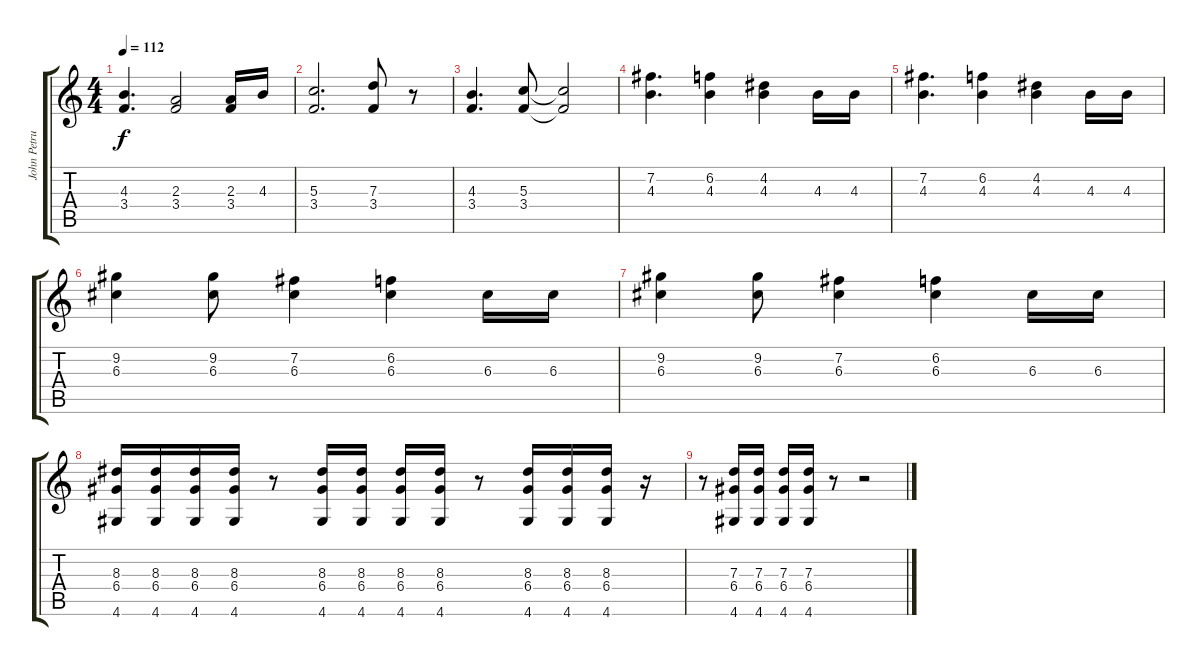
\track ("John Petrucci" "John Petru") {instrument distortionguitar}
\staff {score tabs}
\tuning (E4 B3 G3 D3 A2 E2) {hide}
\ts (4 4)
\tempo 112
\clef g2
\ks c
(4.3 3.4).4{d dy f} (2.3 3.4).2 (2.3 3.4).16 4.3.16 |
(5.3 3.4).2{d} (7.3 3.4).8 r.8 |
(4.3 3.4).4{d} (5.3 3.4).8 (5.3{t} 3.4{t}).2 |
(7.2 4.3).4{d} (6.2 4.3).4 (4.2 4.3).4 4.3.16 4.3.16 |
(7.2 4.3).4{d} (6.2 4.3).4 (4.2 4.3).4 4.3.16 4.3.16 |
(9.2 6.3).4 (9.2 6.3).8 (7.2 6.3).4 (6.2 6.3).4 6.3.16 6.3.16 |
(9.2 6.3).4 (9.2 6.3).8 (7.2 6.3).4 (6.2 6.3).4 6.3.16 6.3.16 |
(8.3 6.4 4.6).16 (8.3 6.4 4.6).16 (8.3 6.4 4.6).16 (8.3 6.4 4.6).16 r.8 (8.3 6.4 4.6).16 (8.3 6.4 4.6).16 (8.3 6.4 4.6).16 (8.3 6.4 4.6).16 r.8 (8.3 6.4 4.6).16 (8.3 6.4 4.6).16 (8.3 6.4 4.6).16 r.16 |
r.8 (7.3 6.4 4.6).16 (7.3 6.4 4.6).16 (7.3 6.4 4.6).16 (7.3 6.4 4.6).16 r.8 r.2
